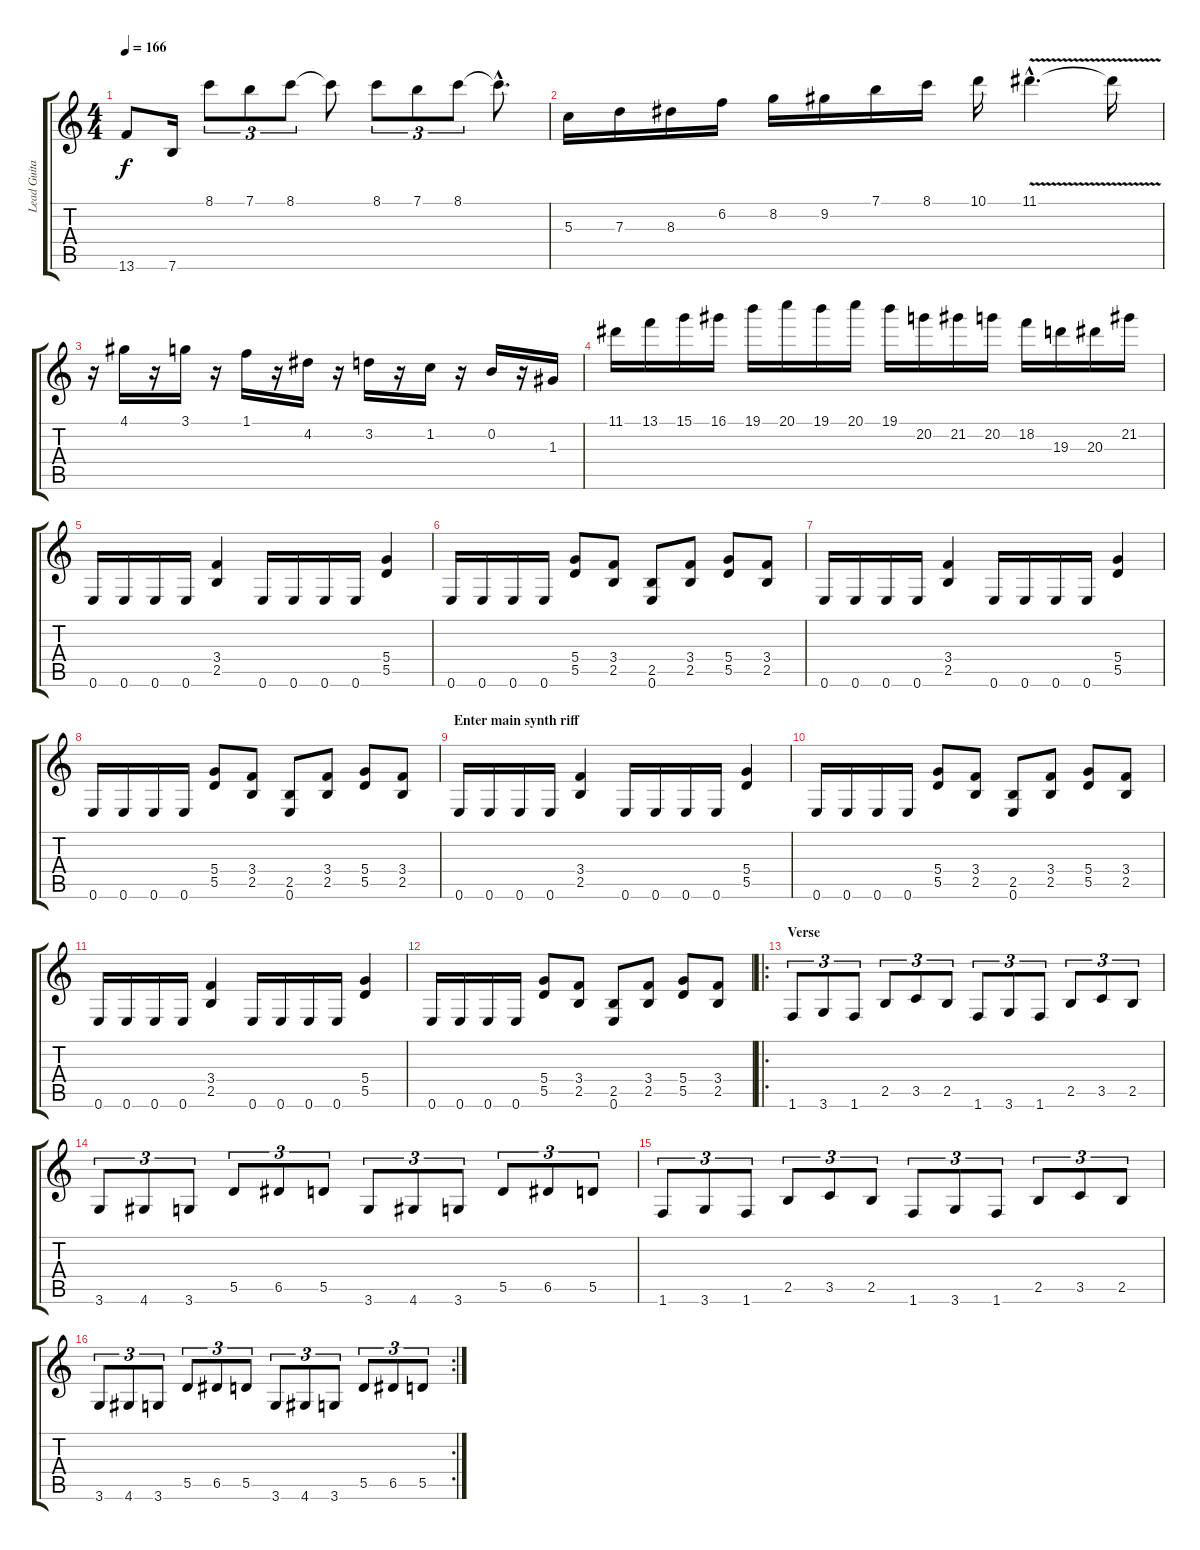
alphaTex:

\track ("Lead Guitar" "Lead Guita") {instrument distortionguitar}
\staff {score tabs}
\tuning (E4 B3 G3 D3 A2 E2) {hide}
\ts (4 4)
\tempo 166
\clef g2
\ks c
13.6{t}.8{dy f} 7.6.16 8.1.8{tu (3 2)} 7.1.8{tu (3 2)} 8.1.8{tu (3 2)} 8.1{t}.8 8.1.8{tu (3 2)} 7.1.8{tu (3 2)} 8.1.8{tu (3 2)} 8.1{hac t}.8{d} |
5.3.16 7.3.16 8.3.16 6.2.16 8.2.16 9.2.16 7.1.16 8.1.16 10.1.16 11.1{v hac}.4{d} 11.1{t}.16 |
r.16 4.1.16 r.16 3.1.16 r.16 1.1.16 r.16 4.2.16 r.16 3.2.16 r.16 1.2.16 r.16 0.2.16 r.16 1.3.16 |
11.1.16 13.1.16 15.1.16 16.1.16 19.1.16 20.1.16 19.1.16 20.1.16 19.1.16 20.2.16 21.2.16 20.2.16 18.2.16 19.3.16 20.3.16 21.2.16 |
0.6.16 0.6.16 0.6.16 0.6.16 (3.4 2.5).4 0.6.16 0.6.16 0.6.16 0.6.16 (5.4 5.5).4 |
0.6.16 0.6.16 0.6.16 0.6.16 (5.4 5.5).8 (3.4 2.5).8 (2.5 0.6).8 (3.4 2.5).8 (5.4 5.5).8 (3.4 2.5).8 |
0.6.16 0.6.16 0.6.16 0.6.16 (3.4 2.5).4 0.6.16 0.6.16 0.6.16 0.6.16 (5.4 5.5).4 |
0.6.16 0.6.16 0.6.16 0.6.16 (5.4 5.5).8 (3.4 2.5).8 (2.5 0.6).8 (3.4 2.5).8 (5.4 5.5).8 (3.4 2.5).8 |
\section ("" "Enter main synth riff")
0.6.16 0.6.16 0.6.16 0.6.16 (3.4 2.5).4 0.6.16 0.6.16 0.6.16 0.6.16 (5.4 5.5).4 |
0.6.16 0.6.16 0.6.16 0.6.16 (5.4 5.5).8 (3.4 2.5).8 (2.5 0.6).8 (3.4 2.5).8 (5.4 5.5).8 (3.4 2.5).8 |
0.6.16 0.6.16 0.6.16 0.6.16 (3.4 2.5).4 0.6.16 0.6.16 0.6.16 0.6.16 (5.4 5.5).4 |
0.6.16 0.6.16 0.6.16 0.6.16 (5.4 5.5).8 (3.4 2.5).8 (2.5 0.6).8 (3.4 2.5).8 (5.4 5.5).8 (3.4 2.5).8 |
\ro
\section ("" "Verse")
1.6.8{tu (3 2)} 3.6.8{tu (3 2)} 1.6.8{tu (3 2)} 2.5.8{tu (3 2)} 3.5.8{tu (3 2)} 2.5.8{tu (3 2)} 1.6.8{tu (3 2)} 3.6.8{tu (3 2)} 1.6.8{tu (3 2)} 2.5.8{tu (3 2)} 3.5.8{tu (3 2)} 2.5.8{tu (3 2)} |
3.6.8{tu (3 2)} 4.6.8{tu (3 2)} 3.6.8{tu (3 2)} 5.5.8{tu (3 2)} 6.5.8{tu (3 2)} 5.5.8{tu (3 2)} 3.6.8{tu (3 2)} 4.6.8{tu (3 2)} 3.6.8{tu (3 2)} 5.5.8{tu (3 2)} 6.5.8{tu (3 2)} 5.5.8{tu (3 2)} |
1.6.8{tu (3 2)} 3.6.8{tu (3 2)} 1.6.8{tu (3 2)} 2.5.8{tu (3 2)} 3.5.8{tu (3 2)} 2.5.8{tu (3 2)} 1.6.8{tu (3 2)} 3.6.8{tu (3 2)} 1.6.8{tu (3 2)} 2.5.8{tu (3 2)} 3.5.8{tu (3 2)} 2.5.8{tu (3 2)} |
\rc 2
3.6.8{tu (3 2)} 4.6.8{tu (3 2)} 3.6.8{tu (3 2)} 5.5.8{tu (3 2)} 6.5.8{tu (3 2)} 5.5.8{tu (3 2)} 3.6.8{tu (3 2)} 4.6.8{tu (3 2)} 3.6.8{tu (3 2)} 5.5.8{tu (3 2)} 6.5.8{tu (3 2)} 5.5.8{tu (3 2)}
